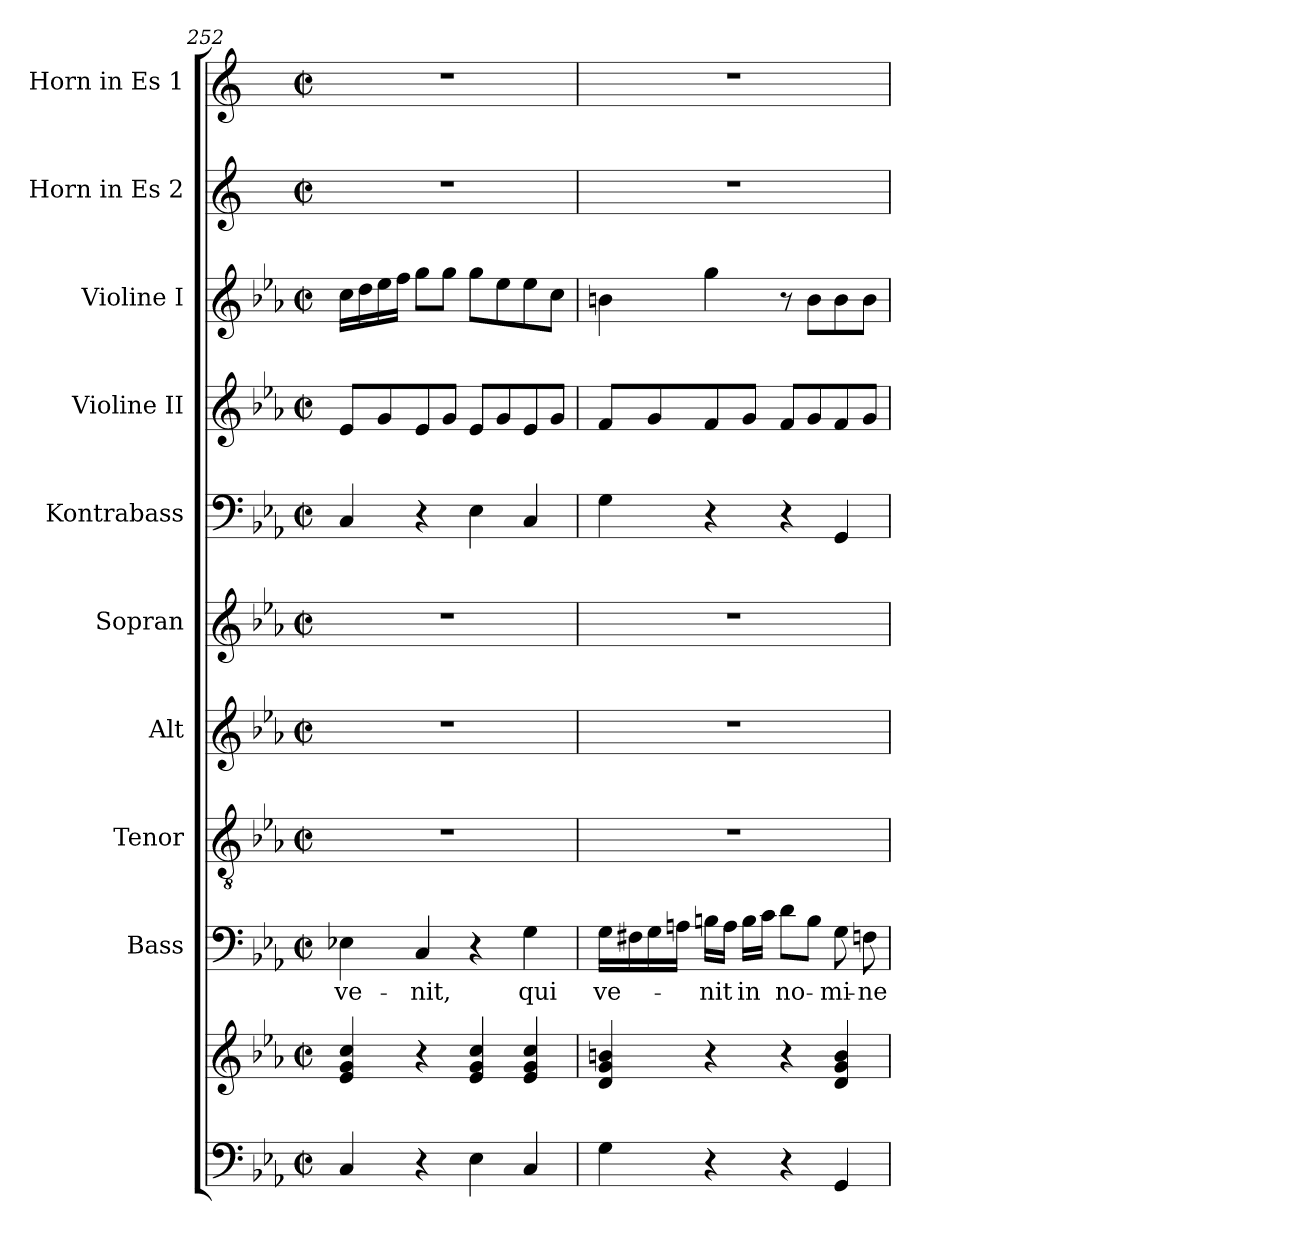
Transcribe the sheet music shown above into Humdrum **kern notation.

**kern	**kern	**kern	**text	**kern	**kern	**kern	**kern	**kern	**kern	**kern	**kern
*part10	*part10	*part9	*part9	*part8	*part7	*part6	*part5	*part4	*part3	*part2	*part1
*staff11	*staff10	*staff9	*staff9	*staff8	*staff7	*staff6	*staff5	*staff4	*staff3	*staff2	*staff1
*	*	*I"Bass	*	*I"Tenor	*I"Alt	*I"Sopran	*I"Kontrabass	*I"Violine II	*I"Violine I	*I"Horn in Es 2	*I"Horn in Es 1
*	*	*I'B.	*	*I'T.	*I'A.	*I'S.	*I'Kb.	*I'Vl. II	*I'Vl. I	*I'Hr. Es 2	*I'Hr. Es 1
*clefF4	*clefG2	*clefF4	*	*clefGv2	*clefG2	*clefG2	*clefF4	*clefG2	*clefG2	*clefG2	*clefG2
*	*	*	*	*	*	*	*ITrd7c12	*	*	*ITrd5c9	*ITrd5c9
*k[b-e-a-]	*k[b-e-a-]	*k[b-e-a-]	*	*k[b-e-a-]	*k[b-e-a-]	*k[b-e-a-]	*k[b-e-a-]	*k[b-e-a-]	*k[b-e-a-]	*k[b-e-a-]	*k[b-e-a-]
*E-:	*E-:	*E-:	*	*E-:	*E-:	*E-:	*E-:	*E-:	*E-:	*E-:	*E-:
*M2/2	*M2/2	*M2/2	*	*M2/2	*M2/2	*M2/2	*M2/2	*M2/2	*M2/2	*M2/2	*M2/2
*met(c|)	*met(c|)	*met(c|)	*	*met(c|)	*met(c|)	*met(c|)	*met(c|)	*met(c|)	*met(c|)	*met(c|)	*met(c|)
=252	=252	=252	=252	=252	=252	=252	=252	=252	=252	=252	=252
!	!	!	!LO:LY:b	!	!	!	!	!	!	!	!
4C/	4e-/ 4g/ 4cc/	4E-X\	ve-	1r	1r	1r	4CC/	8e-/L	16cc\LL	1r	1r
.	.	.	.	.	.	.	.	.	16dd\	.	.
.	.	.	.	.	.	.	.	8g/	16ee-\	.	.
.	.	.	.	.	.	.	.	.	16ff\JJ	.	.
!	!	!	!LO:LY:b	!	!	!	!	!	!	!	!
4r	4r	4C/	-nit,	.	.	.	4r	8e-/	8gg\L	.	.
.	.	.	.	.	.	.	.	8g/J	8gg\J	.	.
4E-\	4e-/ 4g/ 4cc/	4r	.	.	.	.	4EE-\	8e-/L	8gg\L	.	.
.	.	.	.	.	.	.	.	8g/	8ee-\	.	.
!	!	!	!LO:LY:b	!	!	!	!	!	!	!	!
4C/	4e-/ 4g/ 4cc/	4G\	qui	.	.	.	4CC/	8e-/	8ee-\	.	.
.	.	.	.	.	.	.	.	8g/J	8cc\J	.	.
=253	=253	=253	=253	=253	=253	=253	=253	=253	=253	=253	=253
!	!	!	!LO:LY:b	!	!	!	!	!	!	!	!
4G\	4d/ 4g/ 4bn/	16G\LL	ve-	1r	1r	1r	4GG\	8f/L	4bn\	1r	1r
.	.	16F#X\	.	.	.	.	.	.	.	.	.
.	.	16G\	.	.	.	.	.	8g/	.	.	.
.	.	16An\JJ	.	.	.	.	.	.	.	.	.
!	!	!	!LO:LY:b	!	!	!	!	!	!	!	!
4r	4r	16Bn\LL	-nit	.	.	.	4r	8f/	4gg\	.	.
.	.	16A\JJ	.	.	.	.	.	.	.	.	.
!	!	!	!LO:LY:b	!	!	!	!	!	!	!	!
.	.	16B\LL	in	.	.	.	.	8g/J	.	.	.
.	.	16c\JJ	.	.	.	.	.	.	.	.	.
!	!	!	!LO:LY:b	!	!	!	!	!	!	!	!
4r	4r	8d\L	no-	.	.	.	4r	8f/L	8r	.	.
.	.	8B\J	.	.	.	.	.	8g/	8b\L	.	.
!	!	!	!LO:LY:b	!	!	!	!	!	!	!	!
4GG/	4d/ 4g/ 4b/	8G\	-mi-	.	.	.	4GGG/	8f/	8b\	.	.
!	!	!	!LO:LY:b	!	!	!	!	!	!	!	!
.	.	8Fn\	-ne	.	.	.	.	8g/J	8b\J	.	.
=	=	=	=	=	=	=	=	=	=	=	=
*-	*-	*-	*-	*-	*-	*-	*-	*-	*-	*-	*-
